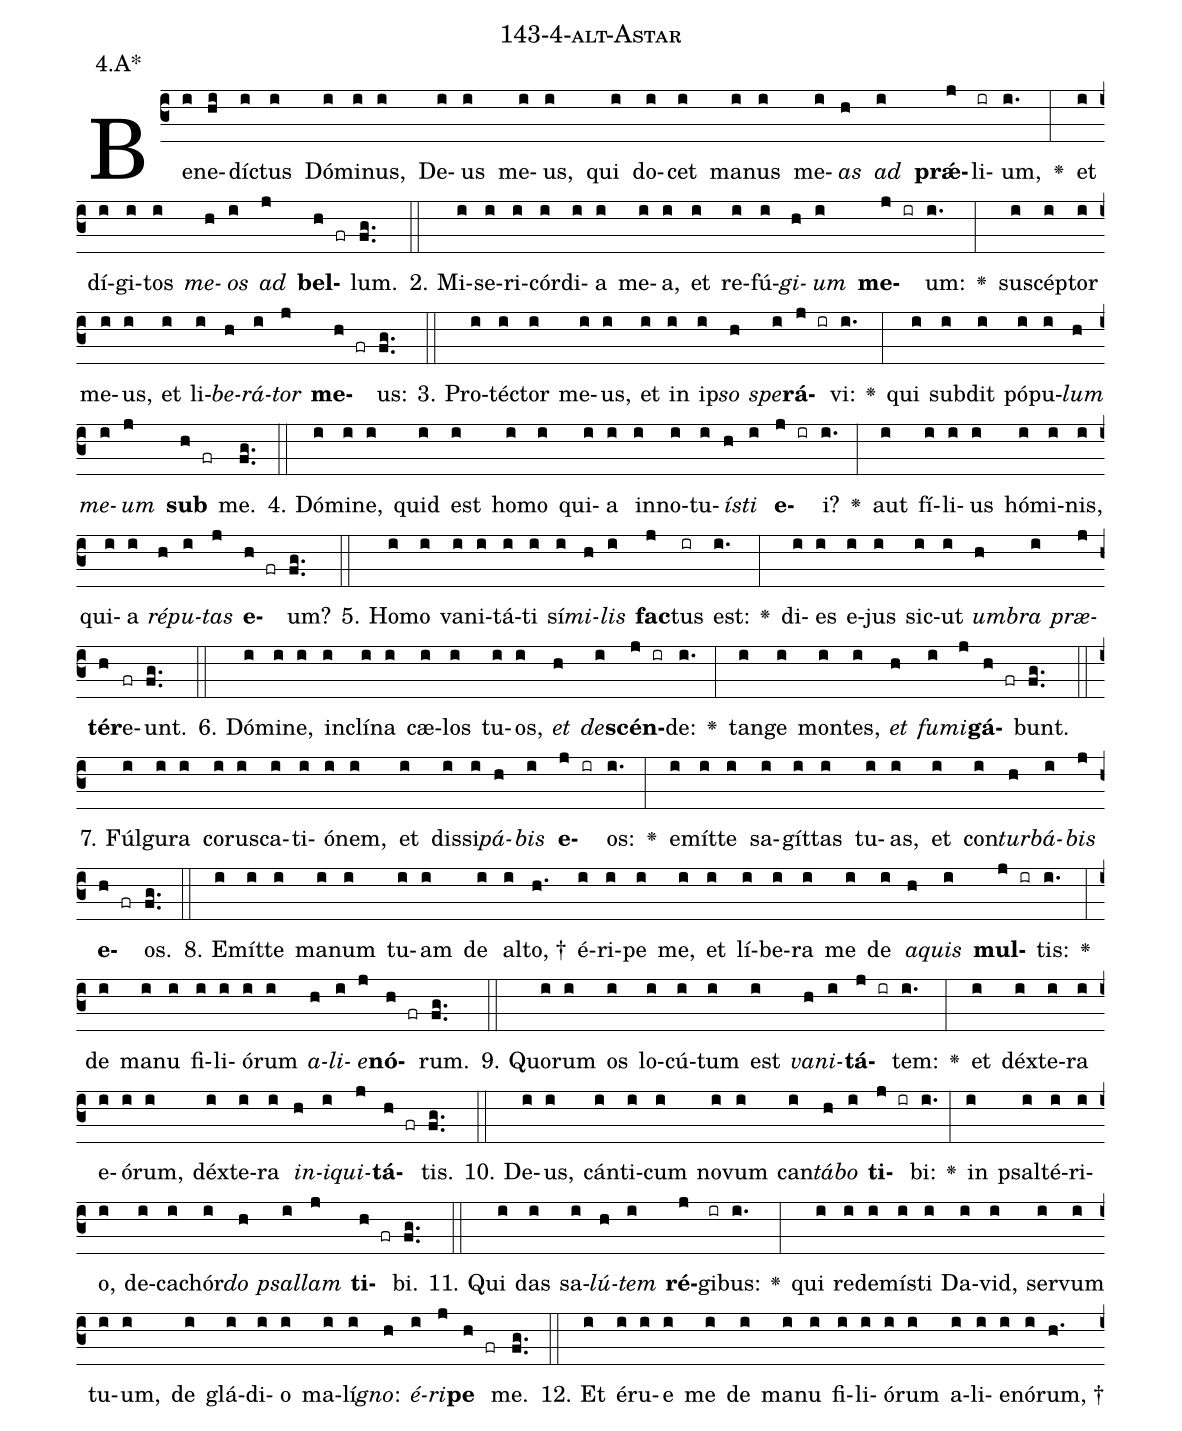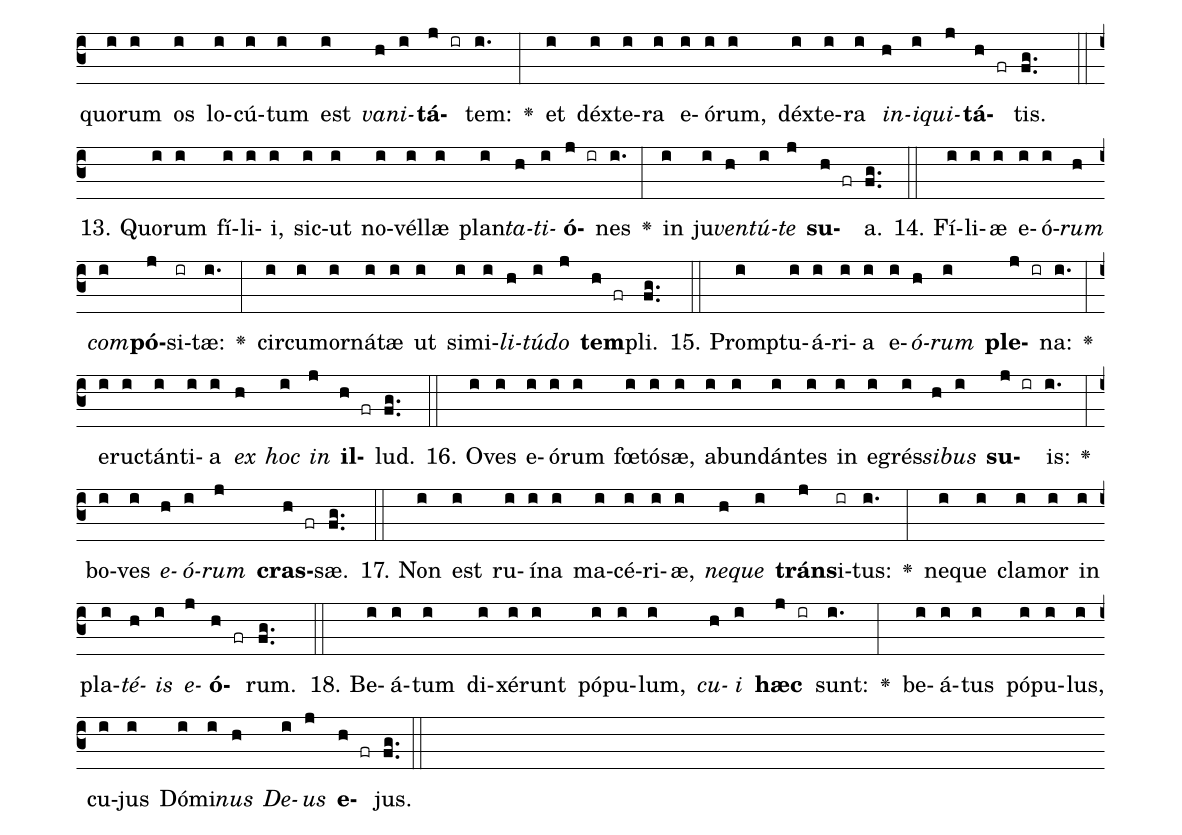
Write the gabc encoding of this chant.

name: 143-4-alt-Astar;
annotation: 4.A*;
%%
(c3)Be(i)ne(hi)díc(i)tus(i) Dó(i)mi(i)nus,(i) De(i)us(i) me(i)us,(i) qui(i) do(i)cet(i) ma(i)nus(i) me(i)<i>as</i>(h) <i>ad</i>(i) <b>prǽ</b>(j)li(ir)um,(i.) <v>\greheightstar</v>(:) et(i) dí(i)gi(i)tos(i) <i>me</i>(h)<i>os</i>(i) <i>ad</i>(j) <b>bel</b>(h fr)lum.(fg..) (::)
2. Mi(i)se(i)ri(i)cór(i)di(i)a(i) me(i)a,(i) et(i) re(i)fú(i)<i>gi</i>(h)<i>um</i>(i) <b>me</b>(j ir)um:(i.) <v>\greheightstar</v>(:) su(i)scép(i)tor(i) me(i)us,(i) et(i) li(i)<i>be</i>(h)<i>rá</i>(i)<i>tor</i>(j) <b>me</b>(h fr)us:(fg..) (::)
3. Pro(i)téc(i)tor(i) me(i)us,(i) et(i) in(i) ip(i)<i>so</i>(h) <i>spe</i>(i)<b>rá</b>(j ir)vi:(i.) <v>\greheightstar</v>(:) qui(i) sub(i)dit(i) pó(i)pu(i)<i>lum</i>(h) <i>me</i>(i)<i>um</i>(j) <b>sub</b>(h fr) me.(fg..) (::)
4. Dó(i)mi(i)ne,(i) quid(i) est(i) ho(i)mo(i) qui(i)a(i) in(i)no(i)tu(i)<i>ís</i>(h)<i>ti</i>(i) <b>e</b>(j ir)i?(i.) <v>\greheightstar</v>(:) aut(i) fí(i)li(i)us(i) hó(i)mi(i)nis,(i) qui(i)a(i) <i>ré</i>(h)<i>pu</i>(i)<i>tas</i>(j) <b>e</b>(h fr)um?(fg..) (::)
5. Ho(i)mo(i) va(i)ni(i)tá(i)ti(i) sí(i)<i>mi</i>(h)<i>lis</i>(i) <b>fac</b>(j)tus(ir) est:(i.) <v>\greheightstar</v>(:) di(i)es(i) e(i)jus(i) sic(i)ut(i) <i>um</i>(h)<i>bra</i>(i) <i>præ</i>(j)<b>tér</b>(h)e(fr)unt.(fg..) (::)
6. Dó(i)mi(i)ne,(i) in(i)clí(i)na(i) cæ(i)los(i) tu(i)os,(i) <i>et</i>(h) <i>de</i>(i)<b>scén</b>(j ir)de:(i.) <v>\greheightstar</v>(:) tan(i)ge(i) mon(i)tes,(i) <i>et</i>(h) <i>fu</i>(i)<i>mi</i>(j)<b>gá</b>(h fr)bunt.(fg..) (::)
7. Fúl(i)gu(i)ra(i) co(i)rus(i)ca(i)ti(i)ó(i)nem,(i) et(i) dis(i)si(i)<i>pá</i>(h)<i>bis</i>(i) <b>e</b>(j ir)os:(i.) <v>\greheightstar</v>(:) e(i)mít(i)te(i) sa(i)gít(i)tas(i) tu(i)as,(i) et(i) con(i)<i>tur</i>(h)<i>bá</i>(i)<i>bis</i>(j) <b>e</b>(h fr)os.(fg..) (::)
8. E(i)mít(i)te(i) ma(i)num(i) tu(i)am(i) de(i) al(i)to, †(h.) é(i)ri(i)pe(i) me,(i) et(i) lí(i)be(i)ra(i) me(i) de(i) <i>a</i>(h)<i>quis</i>(i) <b>mul</b>(j ir)tis:(i.) <v>\greheightstar</v>(:) de(i) ma(i)nu(i) fi(i)li(i)ó(i)rum(i) <i>a</i>(h)<i>li</i>(i)<i>e</i>(j)<b>nó</b>(h fr)rum.(fg..) (::)
9. Quo(i)rum(i) os(i) lo(i)cú(i)tum(i) est(i) <i>va</i>(h)<i>ni</i>(i)<b>tá</b>(j ir)tem:(i.) <v>\greheightstar</v>(:) et(i) déx(i)te(i)ra(i) e(i)ó(i)rum,(i) déx(i)te(i)ra(i) <i>in</i>(h)<i>i</i>(i)<i>qui</i>(j)<b>tá</b>(h fr)tis.(fg..) (::)
10. De(i)us,(i) cán(i)ti(i)cum(i) no(i)vum(i) can(i)<i>tá</i>(h)<i>bo</i>(i) <b>ti</b>(j ir)bi:(i.) <v>\greheightstar</v>(:) in(i) psal(i)té(i)ri(i)o,(i) de(i)ca(i)chór(i)<i>do</i>(h) <i>psal</i>(i)<i>lam</i>(j) <b>ti</b>(h fr)bi.(fg..) (::)
11. Qui(i) das(i) sa(i)<i>lú</i>(h)<i>tem</i>(i) <b>ré</b>(j)gi(ir)bus:(i.) <v>\greheightstar</v>(:) qui(i) red(i)e(i)mís(i)ti(i) Da(i)vid,(i) ser(i)vum(i) tu(i)um,(i) de(i) glá(i)di(i)o(i) ma(i)lí(i)<i>gno</i>:(h) <i>é</i>(i)<i>ri</i>(j)<b>pe</b>(h fr) me.(fg..) (::)
12. Et(i) é(i)ru(i)e(i) me(i) de(i) ma(i)nu(i) fi(i)li(i)ó(i)rum(i) a(i)li(i)e(i)nó(i)rum, †(h.) quo(i)rum(i) os(i) lo(i)cú(i)tum(i) est(i) <i>va</i>(h)<i>ni</i>(i)<b>tá</b>(j ir)tem:(i.) <v>\greheightstar</v>(:) et(i) déx(i)te(i)ra(i) e(i)ó(i)rum,(i) déx(i)te(i)ra(i) <i>in</i>(h)<i>i</i>(i)<i>qui</i>(j)<b>tá</b>(h fr)tis.(fg..) (::)
13. Quo(i)rum(i) fí(i)li(i)i,(i) sic(i)ut(i) no(i)vél(i)læ(i) plan(i)<i>ta</i>(h)<i>ti</i>(i)<b>ó</b>(j ir)nes(i.) <v>\greheightstar</v>(:) in(i) ju(i)<i>ven</i>(h)<i>tú</i>(i)<i>te</i>(j) <b>su</b>(h fr)a.(fg..) (::)
14. Fí(i)li(i)æ(i) e(i)ó(i)<i>rum</i>(h) <i>com</i>(i)<b>pó</b>(j)si(ir)tæ:(i.) <v>\greheightstar</v>(:) cir(i)cum(i)or(i)ná(i)tæ(i) ut(i) si(i)mi(i)<i>li</i>(h)<i>tú</i>(i)<i>do</i>(j) <b>tem</b>(h fr)pli.(fg..) (::)
15. Promp(i)tu(i)á(i)ri(i)a(i) e(i)<i>ó</i>(h)<i>rum</i>(i) <b>ple</b>(j ir)na:(i.) <v>\greheightstar</v>(:) e(i)ruc(i)tán(i)ti(i)a(i) <i>ex</i>(h) <i>hoc</i>(i) <i>in</i>(j) <b>il</b>(h fr)lud.(fg..) (::)
16. O(i)ves(i) e(i)ó(i)rum(i) fœ(i)tó(i)sæ,(i) ab(i)un(i)dán(i)tes(i) in(i) e(i)grés(i)<i>si</i>(h)<i>bus</i>(i) <b>su</b>(j ir)is:(i.) <v>\greheightstar</v>(:) bo(i)ves(i) <i>e</i>(h)<i>ó</i>(i)<i>rum</i>(j) <b>cras</b>(h fr)sæ.(fg..) (::)
17. Non(i) est(i) ru(i)í(i)na(i) ma(i)cé(i)ri(i)æ,(i) <i>ne</i>(h)<i>que</i>(i) <b>tráns</b>(j)i(ir)tus:(i.) <v>\greheightstar</v>(:) ne(i)que(i) cla(i)mor(i) in(i) pla(i)<i>té</i>(h)<i>is</i>(i) <i>e</i>(j)<b>ó</b>(h fr)rum.(fg..) (::)
18. Be(i)á(i)tum(i) di(i)xé(i)runt(i) pó(i)pu(i)lum,(i) <i>cu</i>(h)<i>i</i>(i) <b>hæc</b>(j ir) sunt:(i.) <v>\greheightstar</v>(:) be(i)á(i)tus(i) pó(i)pu(i)lus,(i) cu(i)jus(i) Dó(i)mi(i)<i>nus</i>(h) <i>De</i>(i)<i>us</i>(j) <b>e</b>(h fr)jus.(fg..) (::)
